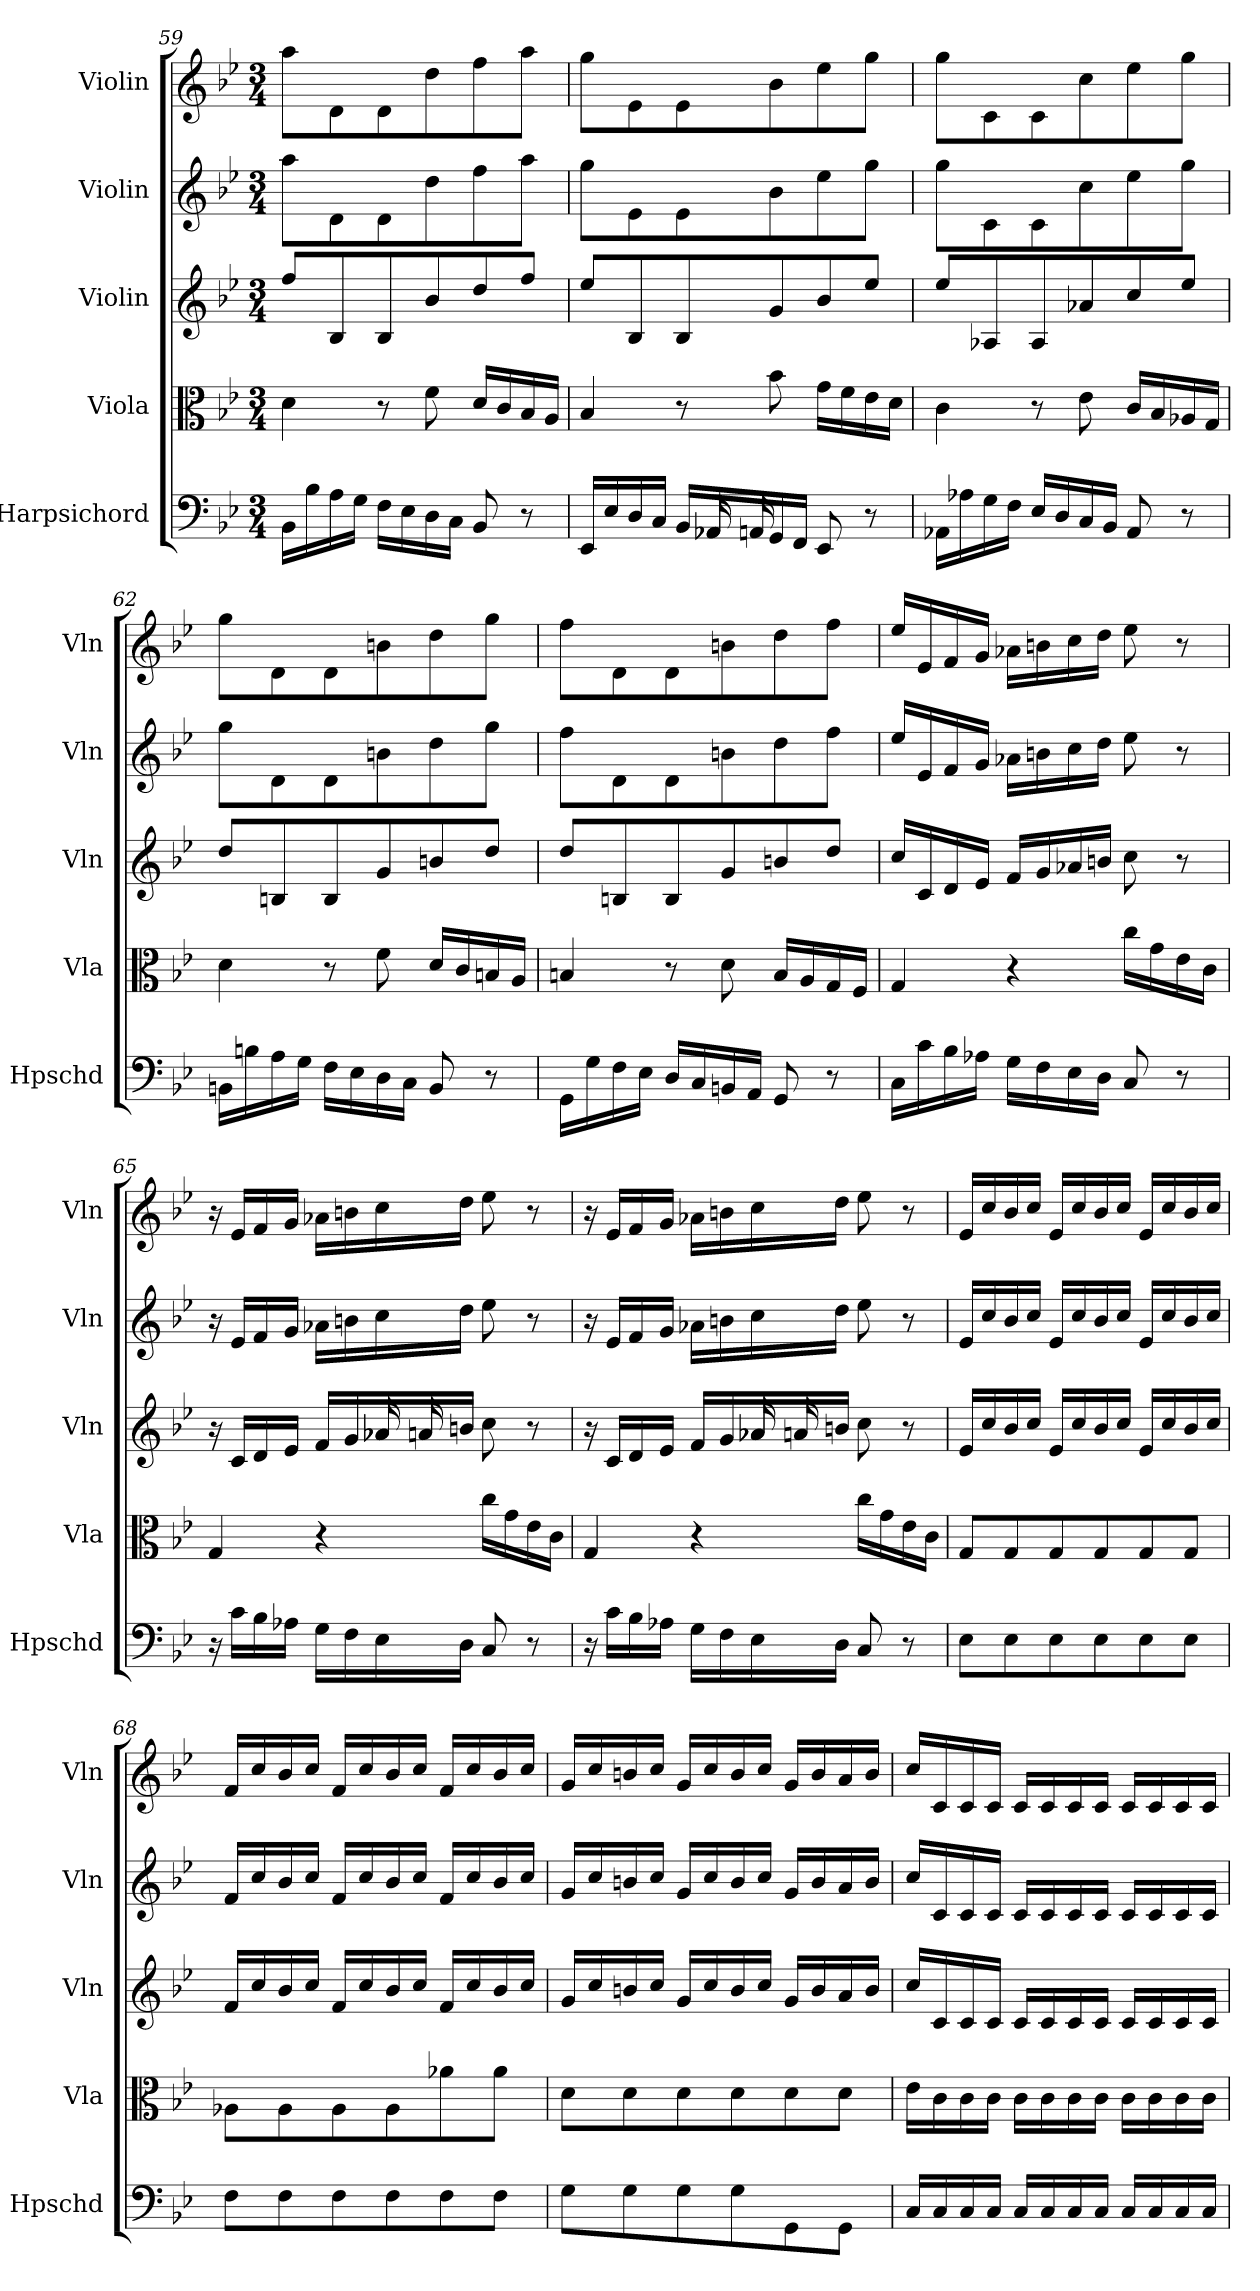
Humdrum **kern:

**kern	**kern	**kern	**kern	**kern
*part5	*part4	*part3	*part2	*part1
*staff5	*staff4	*staff3	*staff2	*staff1
*I"Harpsichord	*I"Viola	*I"Violin	*I"Violin	*I"Violin
*I'Hpschd	*I'Vla	*I'Vln	*I'Vln	*I'Vln
*clefF4	*clefC3	*clefG2	*clefG2	*clefG2
*k[b-e-]	*k[b-e-]	*k[b-e-]	*k[b-e-]	*k[b-e-]
*g:	*g:	*g:	*g:	*g:
*M3/4	*M3/4	*M3/4	*M3/4	*M3/4
=59	=59	=59	=59	=59
16BB-\LL	4d\	8ff/L	8aa\L	8aa\L
16B-\	.	.	.	.
16A\	.	8B-/	8d\	8d\
16G\JJ	.	.	.	.
16F\LL	8r	8B-/	8d\	8d\
16E-\	.	.	.	.
16D\	8f\	8b-/	8dd\	8dd\
16C\JJ	.	.	.	.
8BB-/	16d/LL	8dd/	8ff\	8ff\
.	16c/	.	.	.
8r	16B-/	8ff/J	8aa\J	8aa\J
.	16A/JJ	.	.	.
=60	=60	=60	=60	=60
*^	*	*	*	*
*	*^	*	*	*	*
16EE-/LL	4ryy	4ryy	4B-/	8ee-/L	8gg\L	8gg\L
16E-/	.	.	.	.	.	.
16D/	.	.	.	8B-/	8e-\	8e-\
16C/JJ	.	.	.	.	.	.
16BB-/LL	16ryy	16ryy	8r	8B-/	8e-\	8e-\
16AA-X/	16AA-X/	16AAn/	.	.	.	.
16GG/	4.ryy	4.ryy	8b-\	8g/	8b-\	8b-\
16FF/JJ	.	.	.	.	.	.
8EE-/	.	.	16g\LL	8b-/	8ee-\	8ee-\
.	.	.	16f\	.	.	.
8r	.	.	16e-\	8ee-/J	8gg\J	8gg\J
.	.	.	16d\JJ	.	.	.
*v	*v	*v	*	*	*	*
=61	=61	=61	=61	=61
16AA-X\LL	4c\	8ee-/L	8gg\L	8gg\L
16A-X\	.	.	.	.
16G\	.	8A-X/	8c\	8c\
16F\JJ	.	.	.	.
16E-/LL	8r	8A-/	8c\	8c\
16D/	.	.	.	.
16C/	8e-\	8a-X/	8cc\	8cc\
16BB-/JJ	.	.	.	.
8AA-/	16c/LL	8cc/	8ee-\	8ee-\
.	16B-/	.	.	.
8r	16A-X/	8ee-/J	8gg\J	8gg\J
.	16G/JJ	.	.	.
=62	=62	=62	=62	=62
16BBn\LL	4d\	8dd/L	8gg\L	8gg\L
16Bn\	.	.	.	.
16A\	.	8Bn/	8d\	8d\
16G\JJ	.	.	.	.
16F\LL	8r	8B/	8d\	8d\
16E-\	.	.	.	.
16D\	8f\	8g/	8bn\	8bn\
16C\JJ	.	.	.	.
8BB/	16d/LL	8bn/	8dd\	8dd\
.	16c/	.	.	.
8r	16Bn/	8dd/J	8gg\J	8gg\J
.	16A/JJ	.	.	.
=63	=63	=63	=63	=63
16GG\LL	4Bn/	8dd/L	8ff\L	8ff\L
16G\	.	.	.	.
16F\	.	8Bn/	8d\	8d\
16E-\JJ	.	.	.	.
16D/LL	8r	8B/	8d\	8d\
16C/	.	.	.	.
16BBn/	8d\	8g/	8bn\	8bn\
16AA/JJ	.	.	.	.
8GG/	16B/LL	8bn/	8dd\	8dd\
.	16A/	.	.	.
8r	16G/	8dd/J	8ff\J	8ff\J
.	16F/JJ	.	.	.
=64	=64	=64	=64	=64
16C\LL	4G/	16cc/LL	16ee-/LL	16ee-/LL
16c\	.	16c/	16e-/	16e-/
16B-\	.	16d/	16f/	16f/
16A-X\JJ	.	16e-/JJ	16g/JJ	16g/JJ
16G\LL	4r	16f/LL	16a-X\LL	16a-X\LL
16F\	.	16g/	16bn\	16bn\
16E-\	.	16a-X/	16cc\	16cc\
16D\JJ	.	16bn/JJ	16dd\JJ	16dd\JJ
8C/	16cc\LL	8cc\	8ee-\	8ee-\
.	16g\	.	.	.
8r	16e-\	8r	8r	8r
.	16c\JJ	.	.	.
=65	=65	=65	=65	=65
*	*	*^	*	*
*	*	*	*^	*	*
16r	4G/	16r	4.ryy	4.ryy	16r	16r
16c\LL	.	16c/LL	.	.	16e-/LL	16e-/LL
16B-\	.	16d/	.	.	16f/	16f/
16A-X\JJ	.	16e-/JJ	.	.	16g/JJ	16g/JJ
16G\LL	4r	16f/LL	.	.	16a-X\LL	16a-X\LL
16F\	.	16g/	.	.	16bn\	16bn\
16E-\	.	16a-X/	16a-X/	16an/	16cc\	16cc\
16D\JJ	.	16bn/JJ	4ryy	4ryy	16dd\JJ	16dd\JJ
8C/	16cc\LL	8cc\	.	.	8ee-\	8ee-\
.	16g\	.	.	.	.	.
8r	16e-\	8r	.	.	8r	8r
.	16c\JJ	.	16ryy	16ryy	.	.
=66	=66	=66	=66	=66	=66	=66
16r	4G/	16r	4.ryy	4.ryy	16r	16r
16c\LL	.	16c/LL	.	.	16e-/LL	16e-/LL
16B-\	.	16d/	.	.	16f/	16f/
16A-X\JJ	.	16e-/JJ	.	.	16g/JJ	16g/JJ
16G\LL	4r	16f/LL	.	.	16a-X\LL	16a-X\LL
16F\	.	16g/	.	.	16bn\	16bn\
16E-\	.	16a-X/	16a-X/	16an/	16cc\	16cc\
16D\JJ	.	16bn/JJ	4ryy	4ryy	16dd\JJ	16dd\JJ
8C/	16cc\LL	8cc\	.	.	8ee-\	8ee-\
.	16g\	.	.	.	.	.
8r	16e-\	8r	.	.	8r	8r
.	16c\JJ	.	16ryy	16ryy	.	.
*	*	*v	*v	*v	*	*
=67	=67	=67	=67	=67
8E-\L	8G/L	16e-/LL	16e-/LL	16e-/LL
.	.	16cc/	16cc/	16cc/
8E-\	8G/	16b-/	16b-/	16b-/
.	.	16cc/JJ	16cc/JJ	16cc/JJ
8E-\	8G/	16e-/LL	16e-/LL	16e-/LL
.	.	16cc/	16cc/	16cc/
8E-\	8G/	16b-/	16b-/	16b-/
.	.	16cc/JJ	16cc/JJ	16cc/JJ
8E-\	8G/	16e-/LL	16e-/LL	16e-/LL
.	.	16cc/	16cc/	16cc/
8E-\J	8G/J	16b-/	16b-/	16b-/
.	.	16cc/JJ	16cc/JJ	16cc/JJ
=68	=68	=68	=68	=68
8F\L	8A-X\L	16f/LL	16f/LL	16f/LL
.	.	16cc/	16cc/	16cc/
8F\	8A-\	16b-/	16b-/	16b-/
.	.	16cc/JJ	16cc/JJ	16cc/JJ
8F\	8A-\	16f/LL	16f/LL	16f/LL
.	.	16cc/	16cc/	16cc/
8F\	8A-\	16b-/	16b-/	16b-/
.	.	16cc/JJ	16cc/JJ	16cc/JJ
8F\	8a-X\	16f/LL	16f/LL	16f/LL
.	.	16cc/	16cc/	16cc/
8F\J	8a-\J	16b-/	16b-/	16b-/
.	.	16cc/JJ	16cc/JJ	16cc/JJ
=69	=69	=69	=69	=69
8G\L	8d\L	16g/LL	16g/LL	16g/LL
.	.	16cc/	16cc/	16cc/
8G\	8d\	16bn/	16bn/	16bn/
.	.	16cc/JJ	16cc/JJ	16cc/JJ
8G\	8d\	16g/LL	16g/LL	16g/LL
.	.	16cc/	16cc/	16cc/
8G\	8d\	16b/	16b/	16b/
.	.	16cc/JJ	16cc/JJ	16cc/JJ
8GG\	8d\	16g/LL	16g/LL	16g/LL
.	.	16b/	16b/	16b/
8GG\J	8d\J	16a/	16a/	16a/
.	.	16b/JJ	16b/JJ	16b/JJ
=70	=70	=70	=70	=70
16C/LL	16e-\LL	16cc/LL	16cc/LL	16cc/LL
16C/	16c\	16c/	16c/	16c/
16C/	16c\	16c/	16c/	16c/
16C/JJ	16c\JJ	16c/JJ	16c/JJ	16c/JJ
16C/LL	16c\LL	16c/LL	16c/LL	16c/LL
16C/	16c\	16c/	16c/	16c/
16C/	16c\	16c/	16c/	16c/
16C/JJ	16c\JJ	16c/JJ	16c/JJ	16c/JJ
16C/LL	16c\LL	16c/LL	16c/LL	16c/LL
16C/	16c\	16c/	16c/	16c/
16C/	16c\	16c/	16c/	16c/
16C/JJ	16c\JJ	16c/JJ	16c/JJ	16c/JJ
=	=	=	=	=
*-	*-	*-	*-	*-
